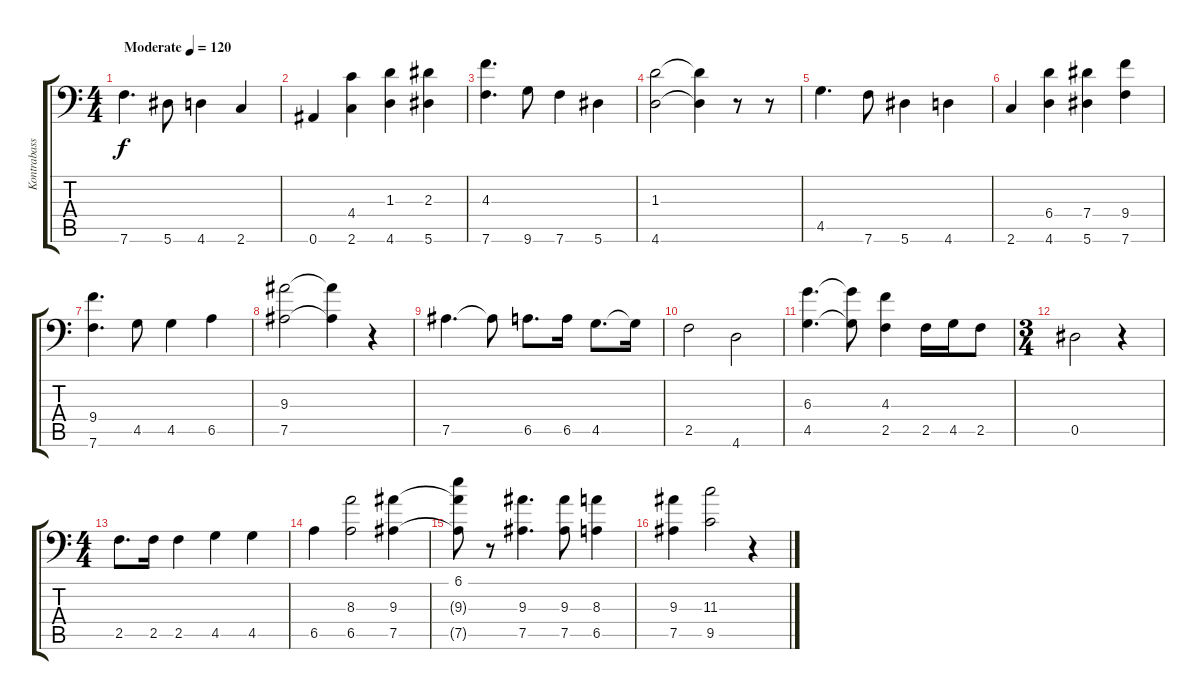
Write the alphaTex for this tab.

\track ("Kontrabass" "Kontrabass") {instrument contrabass}
\staff {score tabs}
\tuning (Bb3 F3 Db3 Ab2 Eb2 Bb1) {hide}
\ts (4 4)
\tempo (120 "Moderate")
\clef f4
\ks c
7.6.4{d dy f instrument contrabass} 5.6.8 4.6.4 2.6.4 |
0.6.4 (4.4 2.6).4 (1.3 4.6).4 (2.3 5.6).4 |
(4.3 7.6).4{d} 9.6.8 7.6.4 5.6.4 |
(1.3 4.6).2 (1.3{t} 4.6{t}).4 r.8 r.8 |
4.5.4{d} 7.6.8 5.6.4 4.6.4 |
2.6.4 (6.4 4.6).4 (7.4 5.6).4 (9.4 7.6).4 |
(9.4 7.6).4{d} 4.5.8 4.5.4 6.5.4 |
(9.3 7.5).2 (9.3{t} 7.5{t}).4 r.4 |
7.5.4{d} 7.5{t}.8 6.5.8{d} 6.5.16 4.5.8{d} 4.5{t}.16 |
2.5.2 4.6.2 |
(6.3 4.5).4{d} (6.3{t} 4.5{t}).8 (4.3 2.5).4 2.5.16 4.5.16 2.5.8 |
\ts (3 4)
0.5.2 r.4 |
\ts (4 4)
2.5.8{d} 2.5.16 2.5.4 4.5.4 4.5.4 |
6.5.4 (8.3 6.5).2 (9.3 7.5).4 |
(6.1 9.3{t} 7.5{t}).8 r.8 (9.3 7.5).4{d} (9.3 7.5).8 (8.3 6.5).4 |
(9.3 7.5).4 (11.3 9.5).2 r.4
